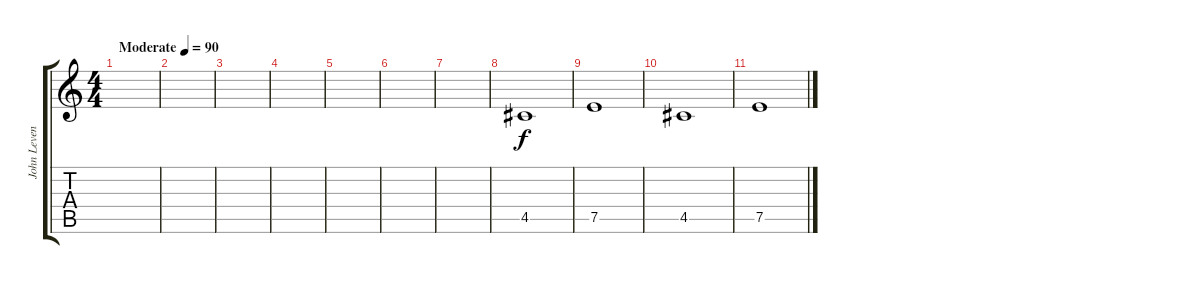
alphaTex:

\track ("John Leven" "John Leven") {instrument electricbassfinger}
\staff {score tabs}
\tuning (E4 B3 G3 D3 A2 E2) {hide}
\ts (4 4)
\tempo (90 "Moderate")
\clef g2
\ks c
|
|
|
|
|
|
|
4.5.1 |
7.5.1 |
4.5.1 |
7.5.1
